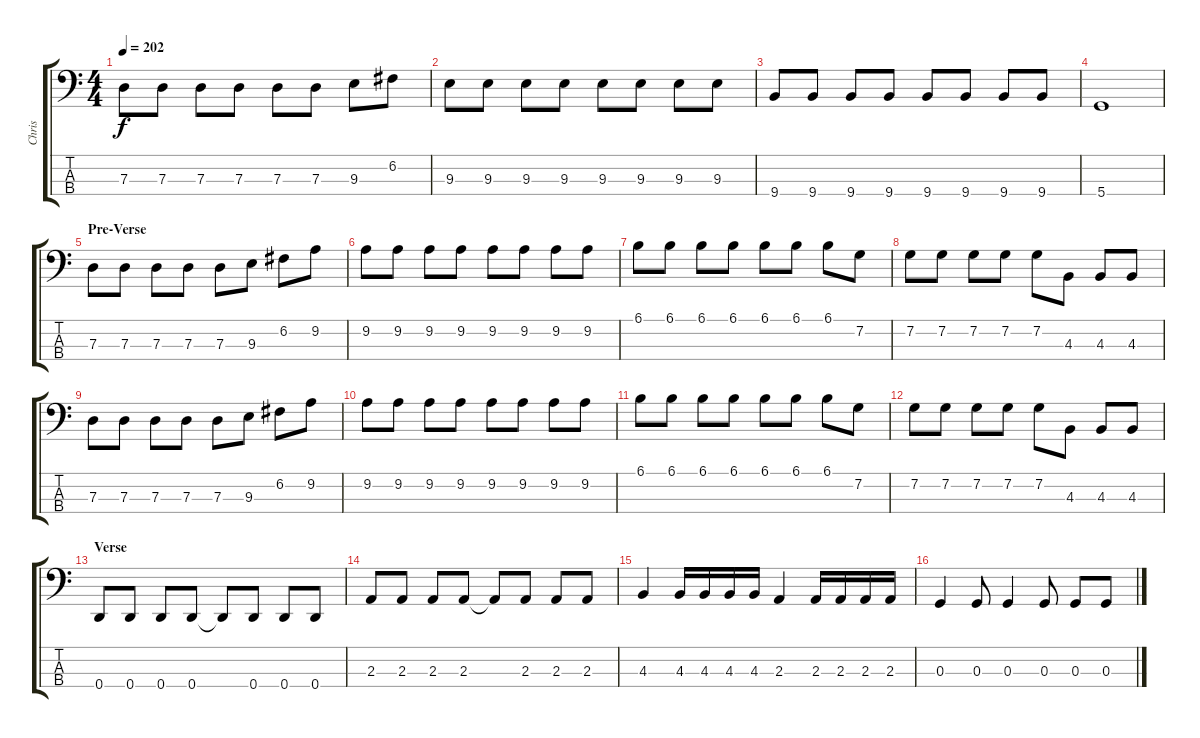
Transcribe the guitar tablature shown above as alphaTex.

\track ("Chris" "Chris") {instrument electricbassfinger}
\staff {score tabs}
\tuning (F2 C2 G1 D1) {hide}
\ts (4 4)
\tempo 202
\clef f4
\ks c
7.3.8{dy f} 7.3.8 7.3.8 7.3.8 7.3.8 7.3.8 9.3.8 6.2.8 |
9.3.8 9.3.8 9.3.8 9.3.8 9.3.8 9.3.8 9.3.8 9.3.8 |
9.4.8 9.4.8 9.4.8 9.4.8 9.4.8 9.4.8 9.4.8 9.4.8 |
5.4.1 |
\section ("" "Pre-Verse")
7.3.8 7.3.8 7.3.8 7.3.8 7.3.8 9.3.8 6.2.8 9.2.8 |
9.2.8 9.2.8 9.2.8 9.2.8 9.2.8 9.2.8 9.2.8 9.2.8 |
6.1.8 6.1.8 6.1.8 6.1.8 6.1.8 6.1.8 6.1.8 7.2.8 |
7.2.8 7.2.8 7.2.8 7.2.8 7.2.8 4.3.8 4.3.8 4.3.8 |
7.3.8 7.3.8 7.3.8 7.3.8 7.3.8 9.3.8 6.2.8 9.2.8 |
9.2.8 9.2.8 9.2.8 9.2.8 9.2.8 9.2.8 9.2.8 9.2.8 |
6.1.8 6.1.8 6.1.8 6.1.8 6.1.8 6.1.8 6.1.8 7.2.8 |
7.2.8 7.2.8 7.2.8 7.2.8 7.2.8 4.3.8 4.3.8 4.3.8 |
\section ("" "Verse")
0.4.8 0.4.8 0.4.8 0.4.8 0.4{t}.8 0.4.8 0.4.8 0.4.8 |
2.3.8 2.3.8 2.3.8 2.3.8 2.3{t}.8 2.3.8 2.3.8 2.3.8 |
4.3.4 4.3.16 4.3.16 4.3.16 4.3.16 2.3.4 2.3.16 2.3.16 2.3.16 2.3.16 |
0.3.4 0.3.8 0.3.4 0.3.8 0.3.8 0.3.8
